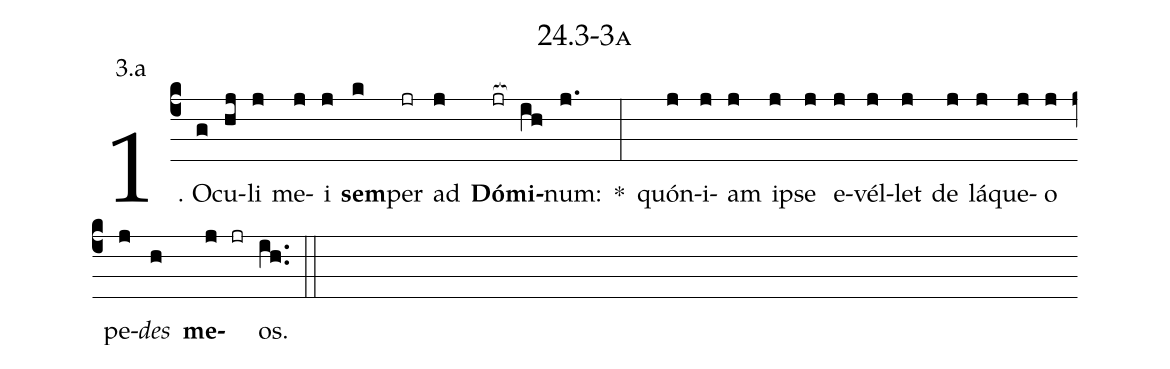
name: 24.3-3a;
annotation: 3.a;
%%
(c4)1. O(g)cu(hj)li(j) me(j)i(j) <b>sem</b>(k)per(jr) ad(j) <b>Dó</b>(jr[ocb:1{])<b>mi</b>(ih[ocb:0}])num:(j.) *(:) quón(j)i(j)am(j) ip(j)se(j) e(j)vél(j)let(j) de(j) lá(j)que(j)o(j) pe(j)<i>des</i>(h) <b>me</b>(j jr)os.(ih..) (::)


%E(j) u(j) o(j) u(h) a(j) e.(ih..) (::)
